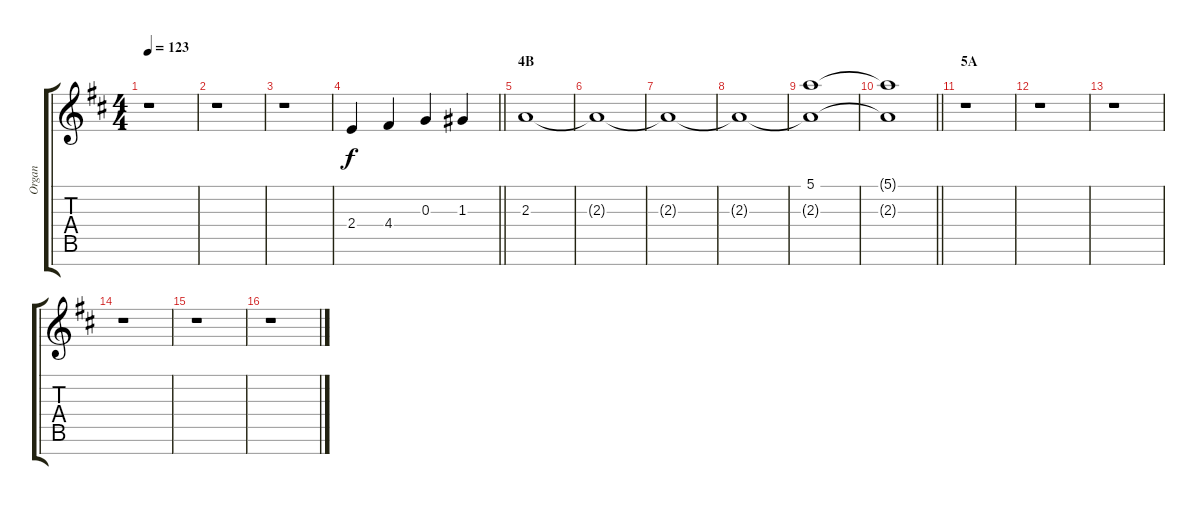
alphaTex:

\track ("Organ" "Organ") {instrument rockorgan}
\staff {score tabs}
\tuning (E5 B4 G4 D4 A3 E3 B2) {hide}
\ts (4 4)
\tempo 123
\clef g2
\ks d
r.1{dy f} |
r.1 |
r.1 |
\barLineRight lightlight
2.4.4 4.4.4 0.3.4 1.3.4 |
\section ("" "4B")
2.3.1 |
2.3{t}.1 |
2.3{t}.1 |
2.3{t}.1 |
(5.1 2.3{t}).1 |
\barLineRight lightlight
(5.1{t} 2.3{t}).1 |
\section ("" "5A")
r.1 |
r.1 |
r.1 |
r.1 |
r.1 |
r.1
